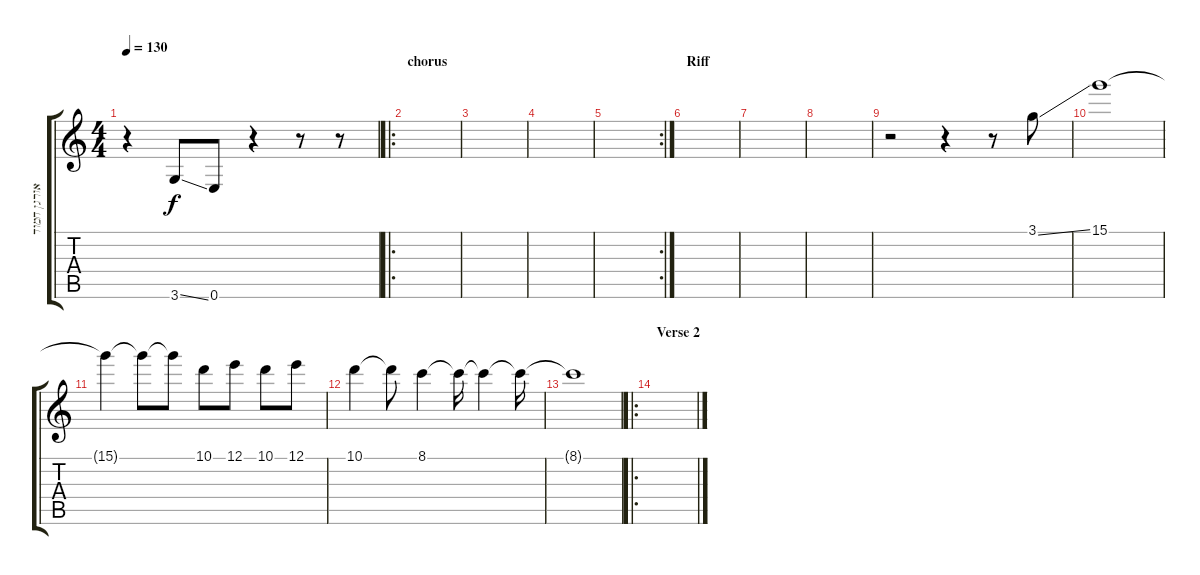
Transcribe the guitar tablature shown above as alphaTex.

\track ("אורגן חמוד (Normal guitar tune)" "אורגן חמוד") {instrument rockorgan}
\staff {score tabs}
\tuning (E5 B4 G4 D4 A3 E3) {hide}
\ts (4 4)
\tempo 130
\clef g2
\ks c
r.4{dy f} 3.6{ss}.8 0.6.8 r.4 r.8 r.8 |
\ro
\section ("" "chorus")
|
|
|
\rc 2
|
\section ("" "Riff")
|
|
|
r.2 r.4 r.8 3.1{ss}.8 |
15.1.1 |
15.1{t}.4 15.1{t}.8 15.1{t}.8 10.1.8 12.1.8 10.1.8 12.1.8 |
10.1.4 10.1{t}.8 8.1.4 8.1{t}.16 8.1{t}.4 8.1{t}.16 |
8.1{t}.1 |
\ro
\section ("" "Verse 2")
